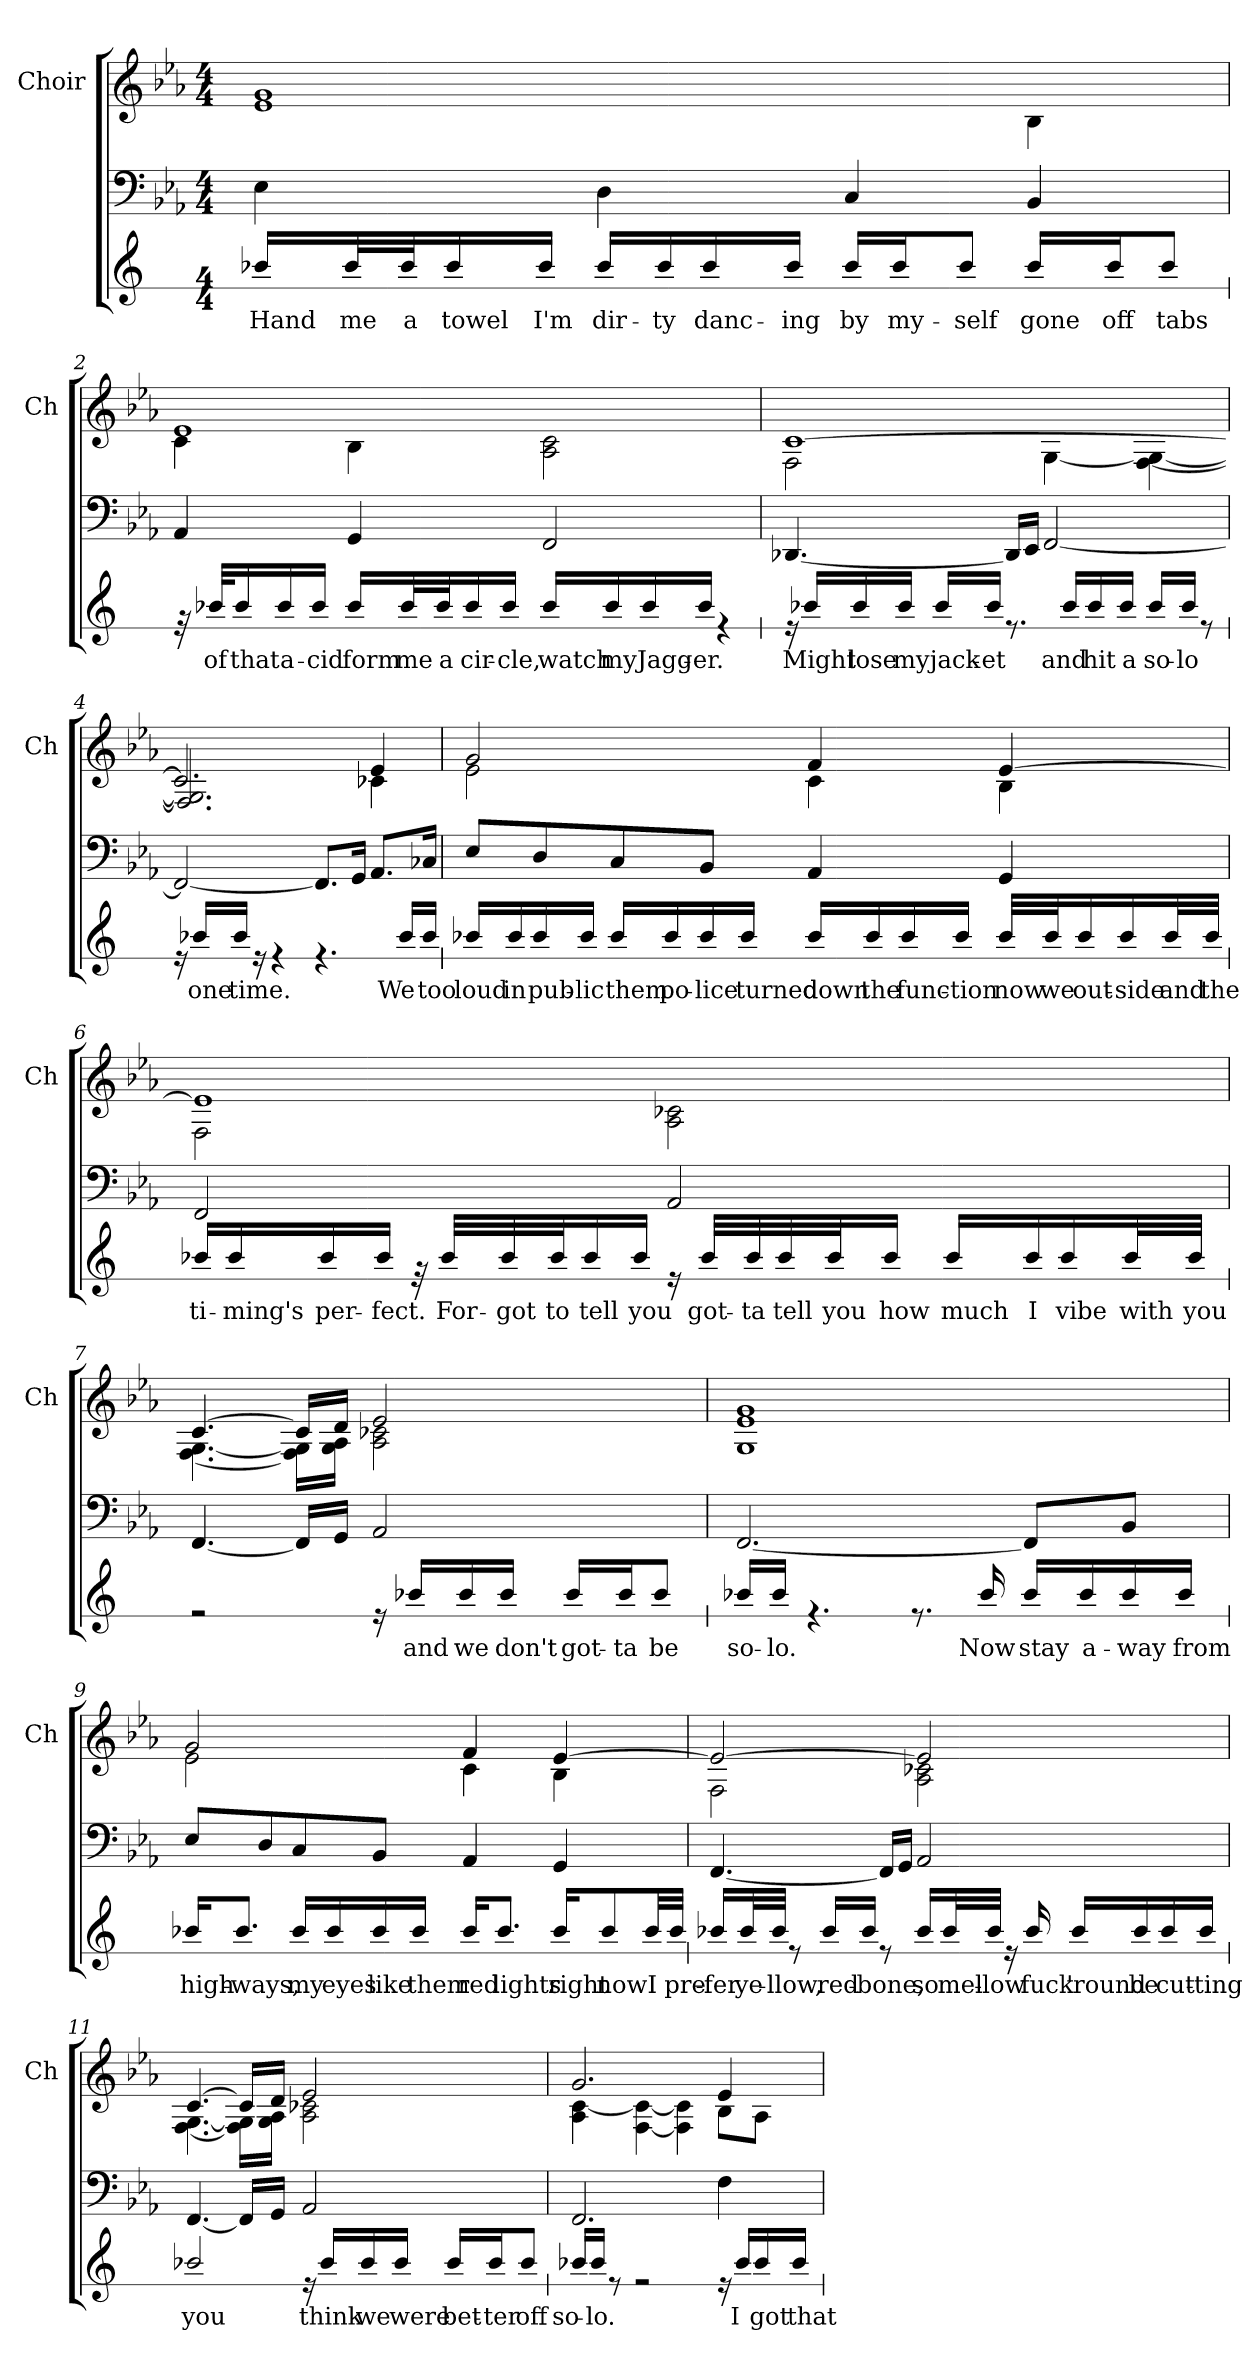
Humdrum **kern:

**kern	**text	**kern	**kern	**dynam
*part2	*part2	*part2	*part1	*part1
*staff3	*staff3	*staff2	*staff1	*staff1
*	*	*	*I"Choir	*
*	*	*	*I'Ch	*
*stria1	*	*	*	*
*clefG2	*	*clefF4	*clefG2	*
*k[]	*	*k[b-e-a-]	*k[b-e-a-]	*
*M4/4	*	*M4/4	*M4/4	*
=1	=1	=1	=1	=1
*	*	*	*^	*
!	!	!	!	!	!LO:DY:a
16b-X/LL	Hand	4E-\	1e- 1g	2ryy	M.M. = 80
32b-/L	me	.	.	.	.
32b-/J	a	.	.	.	.
16b-/	towel	.	.	.	.
16b-/JJ	I'm	.	.	.	.
16b-/LL	dir-	4D\	.	.	.
16b-/	-ty	.	.	.	.
16b-/	danc-	.	.	.	.
16b-/JJ	-ing	.	.	.	.
16b-/LL	by	4C/	.	4ryy	.
16b-/J	my-	.	.	.	.
8b-/J	-self	.	.	.	.
16b-/LL	gone	4BB-/	.	4B-\	.
16b-/J	off	.	.	.	.
8b-/J	tabs	.	.	.	.
!!LO:LB:g=z	!!
=2	=2	=2	=2	=2	=2
32r	.	4AA-/	1e-	4c\	.
32b-X/KLL	of	.	.	.	.
16b-/	that	.	.	.	.
16b-/	a-	.	.	.	.
16b-/JJ	-cid	.	.	.	.
16b-/LL	form	4GG/	.	4B-\	.
32b-/L	me	.	.	.	.
32b-/J	a	.	.	.	.
16b-/	cir-	.	.	.	.
16b-/JJ	-cle,	.	.	.	.
16b-/LL	watch	2FF/	.	2A-\ 2c\	.
16b-/	my	.	.	.	.
16b-/	Jagg-	.	.	.	.
16b-/JJ	-er.	.	.	.	.
4r	.	.	.	.	.
=3	=3	=3	=3	=3	=3
16r	.	[4.DD-X/	[1c	2F\	.
16b-X/LL	Might	.	.	.	.
16b-/	lose	.	.	.	.
16b-/JJ	my	.	.	.	.
16b-/LL	jack-	.	.	.	.
16b-/JJ	-et	.	.	.	.
8.r	.	16DD-/LL]	.	.	.
.	.	16EE-/JJ	.	.	.
.	.	[2FF/	.	[4G\	.
16b-/LL	and	.	.	.	.
16b-/	hit	.	.	.	.
16b-/JJ	a	.	.	.	.
16b-/LL	so-	.	.	[4F\ 4G_\	.
16b-/JJ	-lo	.	.	.	.
8r	.	.	.	.	.
!!LO:LB:g=z	!!
=4	=4	=4	=4	=4	=4
16r	.	2FF/_	2.c/]	2.F]/ 2.G]/	.
16b-X/LL	one	.	.	.	.
16b-/JJ	time.	.	.	.	.
16r	.	.	.	.	.
4r	.	.	.	.	.
4.r	.	8.FF/L]	.	.	.
.	.	16GG/Jk	.	.	.
.	.	8.AA-/L	4e-/	4c-X\	.
16b-/LL	We	.	.	.	.
16b-/JJ	too	16C-X/Jk	.	.	.
=5	=5	=5	=5	=5	=5
16b-X/LL	loud	8E-/L	2g/	2e-\	.
16b-/	in	.	.	.	.
16b-/	pub-	8D/	.	.	.
16b-/JJ	-lic	.	.	.	.
16b-/LL	them	8C/	.	.	.
16b-/	po-	.	.	.	.
16b-/	-lice	8BB-/J	.	.	.
16b-/JJ	turned	.	.	.	.
16b-/LL	down	4AA-/	4f/	4c\	.
16b-/	the	.	.	.	.
16b-/	func-	.	.	.	.
16b-/JJ	-tion	.	.	.	.
32b-/LLL	now	4GG/	[4e-/	4B-\	.
32b-/J	we	.	.	.	.
16b-/	out-	.	.	.	.
16b-/	-side	.	.	.	.
32b-/L	and	.	.	.	.
32b-/JJJ	the	.	.	.	.
!!LO:LB:g=z	!!
=6	=6	=6	=6	=6	=6
16b-X/LL	ti-	2FF/	1e-]	2F\	.
16b-/	-ming's	.	.	.	.
16b-/	per-	.	.	.	.
16b-/JJ	-fect.	.	.	.	.
32r	.	.	.	.	.
32b-/LLL	For-	.	.	.	.
32b-/	-got	.	.	.	.
32b-/J	to	.	.	.	.
16b-/	tell	.	.	.	.
16b-/JJ	you	.	.	.	.
16r	.	2AA-/	.	2A-\ 2c-X\	.
32b-/LLL	got-	.	.	.	.
32b-/	-ta	.	.	.	.
32b-/	tell	.	.	.	.
32b-/J	you	.	.	.	.
16b-/JJ	how	.	.	.	.
16b-/LL	much	.	.	.	.
16b-/	I	.	.	.	.
16b-/	vibe	.	.	.	.
32b-/L	with	.	.	.	.
32b-/JJJ	you	.	.	.	.
!!LO:PB:g=z	!!
=7	=7	=7	=7	=7	=7
2r	.	[4.FF/	[4.c/	[4.F\ [4.G\	.
.	.	16FF/LL]	16c/LL]	16F]\ 16G]\LL	.
.	.	16GG/JJ	16d/JJ	16G\ 16A-\JJ	.
16r	.	2AA-/	2e-/	2A-\ 2c-X\	.
16b-X/LL	and	.	.	.	.
16b-/	we	.	.	.	.
16b-/JJ	don't	.	.	.	.
16b-/LL	got-	.	.	.	.
16b-/J	-ta	.	.	.	.
8b-/J	be	.	.	.	.
=8	=8	=8	=8	=8	=8
16b-X/LL	so-	[2.FF/	1e- 1g	1G	.
16b-/JJ	-lo.	.	.	.	.
4.r	.	.	.	.	.
8.r	.	.	.	.	.
16b-/	Now	.	.	.	.
16b-/LL	stay	8FF/L]	.	.	.
16b-/	a-	.	.	.	.
16b-/	-way	8BB-/J	.	.	.
16b-/JJ	from	.	.	.	.
!!LO:LB:g=z	!!
=9	=9	=9	=9	=9	=9
16b-X/KL	high-	8E-/L	2g/	2e-\	.
8.b-/J	-ways,	.	.	.	.
.	.	8D/	.	.	.
16b-/LL	my	8C/	.	.	.
16b-/	eyes	.	.	.	.
16b-/	like	8BB-/J	.	.	.
16b-/JJ	them	.	.	.	.
16b-/KL	red	4AA-/	4f/	4c\	.
8.b-/J	lights	.	.	.	.
16b-/KL	right	4GG/	[4e-/	4B-\	.
8b-/	now	.	.	.	.
32b-/LL	I	.	.	.	.
32b-/JJJ	pre-	.	.	.	.
=10	=10	=10	=10	=10	=10
16b-X/LL	-fer	[4.FF/	2e-/_	2F\	.
32b-/L	ye-	.	.	.	.
32b-/JJJ	-llow,	.	.	.	.
8r	.	.	.	.	.
16b-/LL	red-	.	.	.	.
16b-/JJ	-bone,	.	.	.	.
8r	.	16FF/LL]	.	.	.
.	.	16GG/JJ	.	.	.
16b-/LL	so	2AA-/	2e-/]	2A-\ 2c-X\	.
32b-/L	mel-	.	.	.	.
32b-/JJJ	-low	.	.	.	.
16r	.	.	.	.	.
16b-/	fuck	.	.	.	.
16b-/LL	'round	.	.	.	.
16b-/	be	.	.	.	.
16b-/	cut-	.	.	.	.
16b-/JJ	-ting	.	.	.	.
!!LO:LB:g=z	!!
=11	=11	=11	=11	=11	=11
2b-X/	you	[4.FF/	[4.c/	[4.F\ [4.G\	.
.	.	16FF/LL]	16c/LL]	16F]\ 16G]\LL	.
.	.	16GG/JJ	16d/JJ	16G\ 16A-\JJ	.
16r	.	2AA-/	2e-/	2A-\ 2c-X\	.
16b-/LL	think	.	.	.	.
16b-/	we	.	.	.	.
16b-/JJ	were	.	.	.	.
16b-/LL	bet-	.	.	.	.
16b-/J	-ter	.	.	.	.
8b-/J	off	.	.	.	.
=12	=12	=12	=12	=12	=12
16b-X/LL	so-	2.FF/	2.g/	4A-\ [4c\	.
16b-/JJ	-lo.	.	.	.	.
8r	.	.	.	.	.
2r	.	.	.	[4F\ 4c_\	.
.	.	.	.	4F]\ 4c]\	.
16r	.	4F\	4e-/	8B-\L	.
16b-/LL	I	.	.	.	.
16b-/	got	.	.	8A-\J	.
16b-/JJ	that	.	.	.	.
*	*	*	*v	*v	*
=	=	=	=	=
*-	*-	*-	*-	*-
